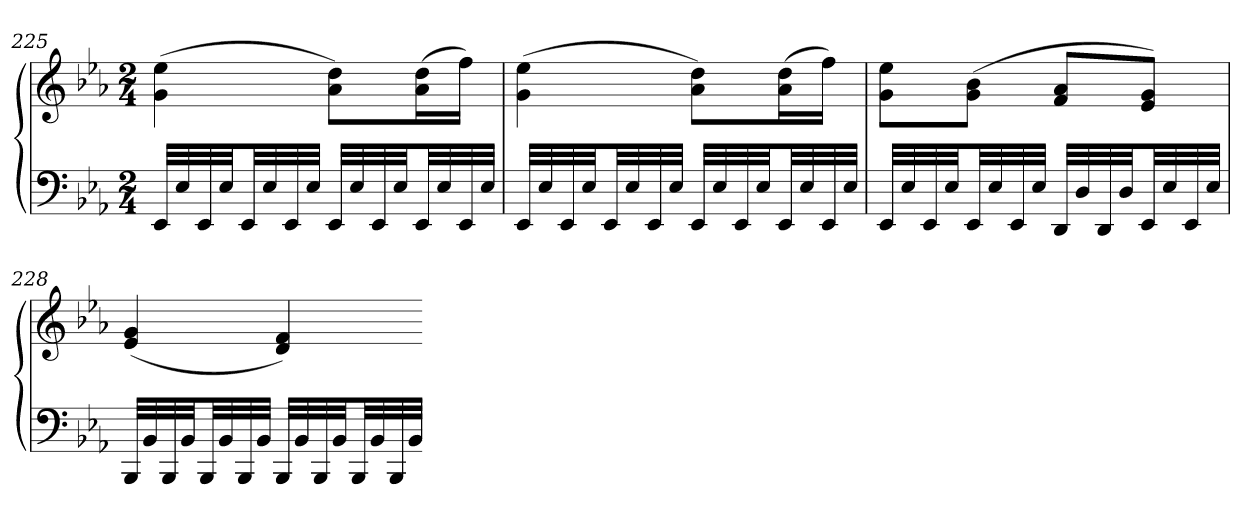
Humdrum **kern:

**kern	**kern
*part1	*part1
*staff2	*staff1
*clefF4	*clefG2
*k[b-e-a-]	*k[b-e-a-]
*E-:	*E-:
*M2/4	*M2/4
=225	=225
32EE-LLL	(4g 4ee-
32E-	.
32EE-	.
32E-JJ	.
32EE-LL	.
32E-	.
32EE-	.
32E-JJJ	.
32EE-LLL	8a- 8ddL)
32E-	.
32EE-	.
32E-JJ	.
32EE-LL	(16a- 16ddL
32E-	.
32EE-	16ffJJ)
32E-JJJ	.
=226	=226
32EE-LLL	(4g 4ee-
32E-	.
32EE-	.
32E-JJ	.
32EE-LL	.
32E-	.
32EE-	.
32E-JJJ	.
32EE-LLL	8a- 8ddL)
32E-	.
32EE-	.
32E-JJ	.
32EE-LL	(16a- 16ddL
32E-	.
32EE-	16ffJJ)
32E-JJJ	.
=227	=227
32EE-LLL	8g 8ee-L
32E-	.
32EE-	.
32E-JJ	.
32EE-LL	(8g 8b-J
32E-	.
32EE-	.
32E-JJJ	.
32DDLLL	8f 8a-L
32D	.
32DD	.
32DJJ	.
32EE-LL	8e- 8gJ)
32E-	.
32EE-	.
32E-JJJ	.
=228	=228
32BBB-LLL	(4e- 4g
32BB-	.
32BBB-	.
32BB-JJ	.
32BBB-LL	.
32BB-	.
32BBB-	.
32BB-JJJ	.
32BBB-LLL	4d 4f)
32BB-	.
32BBB-	.
32BB-JJ	.
32BBB-LL	.
32BB-	.
32BBB-	.
32BB-JJJ	.
=-	=-
*-	*-
